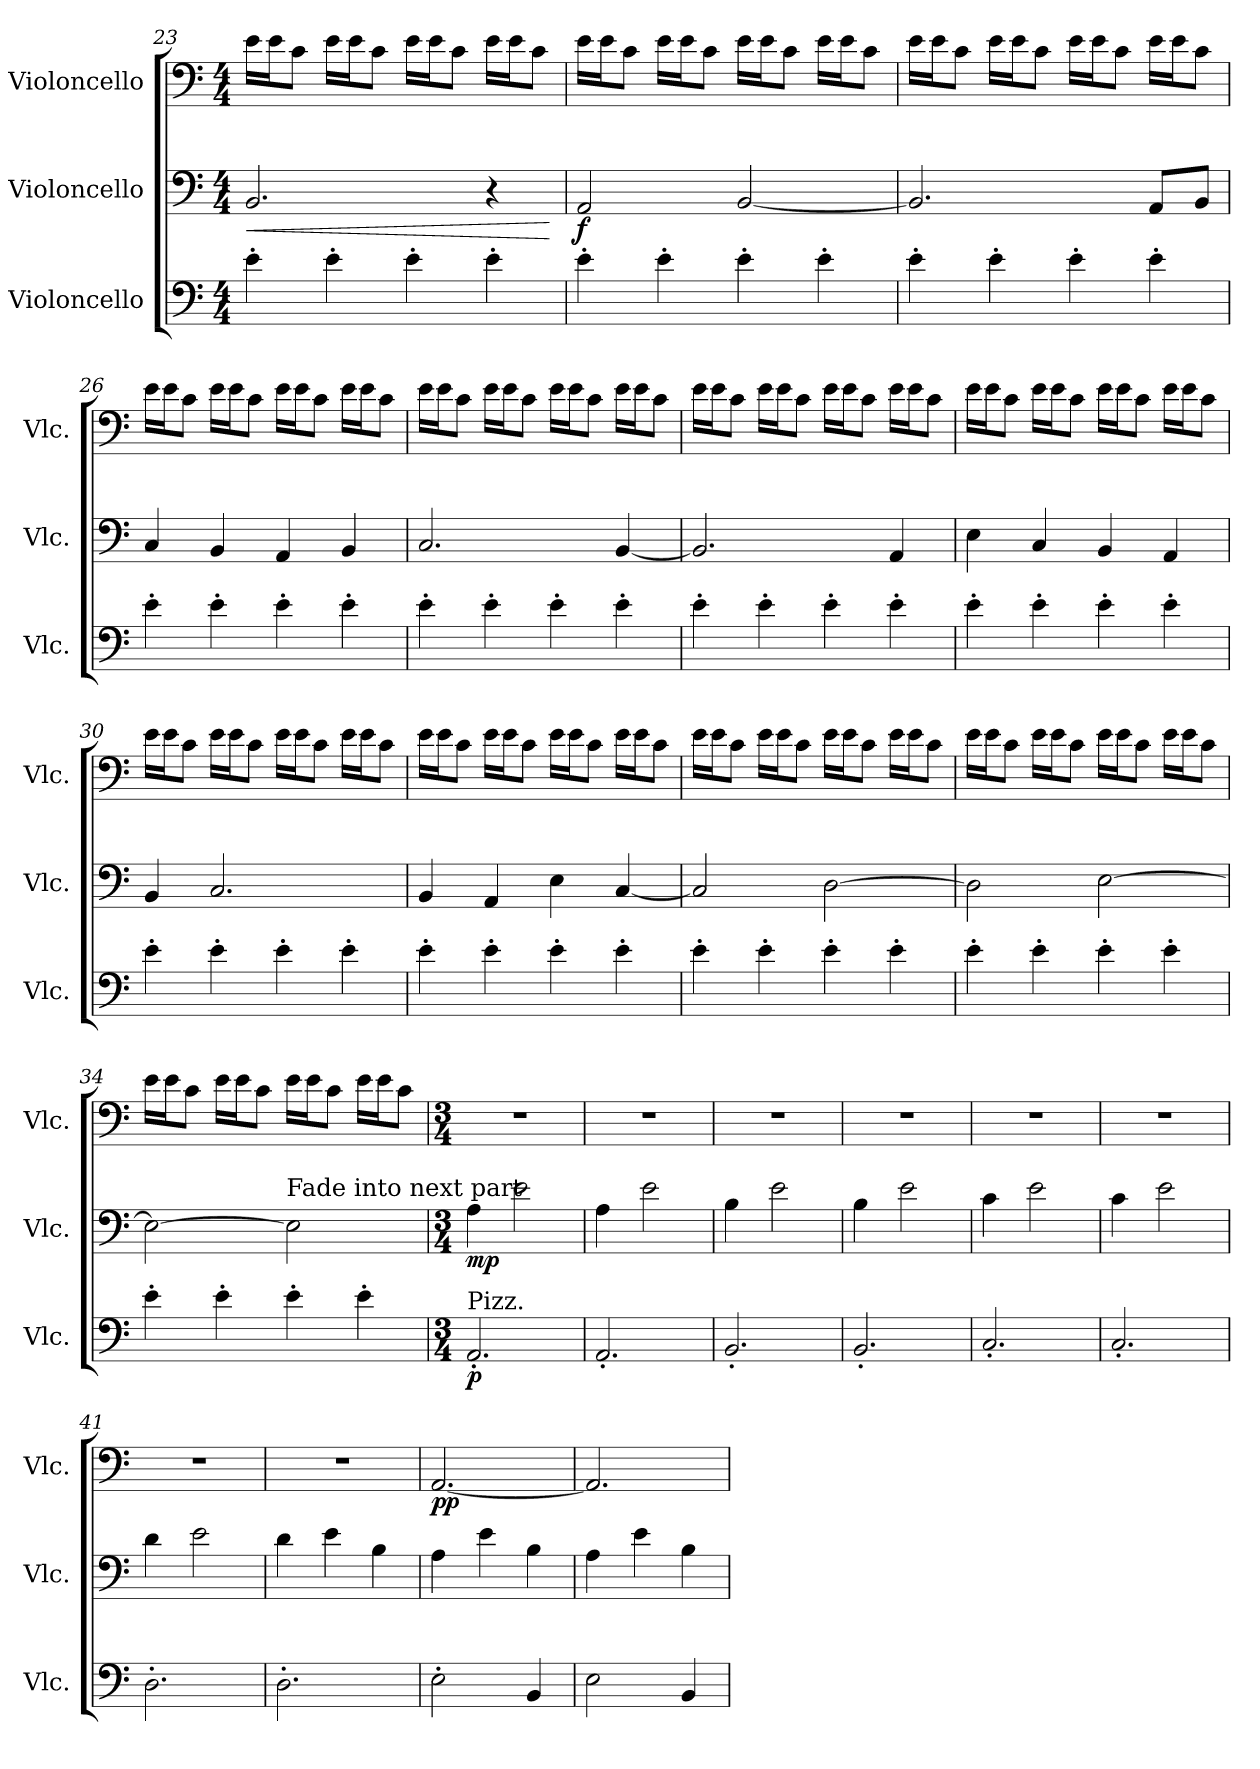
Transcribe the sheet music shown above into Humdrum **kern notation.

**kern	**dynam	**kern	**dynam	**kern	**dynam
*part3	*part3	*part2	*part2	*part1	*part1
*staff3	*staff3	*staff2	*staff2	*staff1	*staff1
*I"Violoncello	*	*I"Violoncello	*	*I"Violoncello	*
*I'Vlc.	*	*I'Vlc.	*	*I'Vlc.	*
!!LO:LB:g=z
*clefF4	*	*clefF4	*	*clefF4	*
*k[]	*	*k[]	*	*k[]	*
*M4/4	*	*M4/4	*	*M4/4	*
=23	=23	=23	=23	=23	=23
!	!	!	!LO:HP:b	!	!
4e'\	.	2.BB/	<	16e\LL	.
.	.	.	.	16e\J	.
.	.	.	.	8c\J	.
4e'\	.	.	.	16e\LL	.
.	.	.	.	16e\J	.
.	.	.	.	8c\J	.
4e'\	.	.	.	16e\LL	.
.	.	.	.	16e\J	.
.	.	.	.	8c\J	.
4e'\	.	4r	.	16e\LL	.
.	.	.	.	16e\J	.
.	.	.	.	8c\J	.
.	.	.	[	.	.
=24	=24	=24	=24	=24	=24
!	!	!	!LO:DY:b	!	!
4e'\	.	2AA/	f	16e\LL	.
.	.	.	.	16e\J	.
.	.	.	.	8c\J	.
4e'\	.	.	.	16e\LL	.
.	.	.	.	16e\J	.
.	.	.	.	8c\J	.
4e'\	.	[2BB/	.	16e\LL	.
.	.	.	.	16e\J	.
.	.	.	.	8c\J	.
4e'\	.	.	.	16e\LL	.
.	.	.	.	16e\J	.
.	.	.	.	8c\J	.
!!LO:LB:g=z
=25	=25	=25	=25	=25	=25
4e'\	.	2.BB/]	.	16e\LL	.
.	.	.	.	16e\J	.
.	.	.	.	8c\J	.
4e'\	.	.	.	16e\LL	.
.	.	.	.	16e\J	.
.	.	.	.	8c\J	.
4e'\	.	.	.	16e\LL	.
.	.	.	.	16e\J	.
.	.	.	.	8c\J	.
4e'\	.	8AA/L	.	16e\LL	.
.	.	.	.	16e\J	.
.	.	8BB/J	.	8c\J	.
=26	=26	=26	=26	=26	=26
4e'\	.	4C/	.	16e\LL	.
.	.	.	.	16e\J	.
.	.	.	.	8c\J	.
4e'\	.	4BB/	.	16e\LL	.
.	.	.	.	16e\J	.
.	.	.	.	8c\J	.
4e'\	.	4AA/	.	16e\LL	.
.	.	.	.	16e\J	.
.	.	.	.	8c\J	.
4e'\	.	4BB/	.	16e\LL	.
.	.	.	.	16e\J	.
.	.	.	.	8c\J	.
!!LO:PB:g=z
=27	=27	=27	=27	=27	=27
4e'\	.	2.C/	.	16e\LL	.
.	.	.	.	16e\J	.
.	.	.	.	8c\J	.
4e'\	.	.	.	16e\LL	.
.	.	.	.	16e\J	.
.	.	.	.	8c\J	.
4e'\	.	.	.	16e\LL	.
.	.	.	.	16e\J	.
.	.	.	.	8c\J	.
4e'\	.	[4BB/	.	16e\LL	.
.	.	.	.	16e\J	.
.	.	.	.	8c\J	.
=28	=28	=28	=28	=28	=28
4e'\	.	2.BB/]	.	16e\LL	.
.	.	.	.	16e\J	.
.	.	.	.	8c\J	.
4e'\	.	.	.	16e\LL	.
.	.	.	.	16e\J	.
.	.	.	.	8c\J	.
4e'\	.	.	.	16e\LL	.
.	.	.	.	16e\J	.
.	.	.	.	8c\J	.
4e'\	.	4AA/	.	16e\LL	.
.	.	.	.	16e\J	.
.	.	.	.	8c\J	.
!!LO:LB:g=z
=29	=29	=29	=29	=29	=29
4e'\	.	4E\	.	16e\LL	.
.	.	.	.	16e\J	.
.	.	.	.	8c\J	.
4e'\	.	4C/	.	16e\LL	.
.	.	.	.	16e\J	.
.	.	.	.	8c\J	.
4e'\	.	4BB/	.	16e\LL	.
.	.	.	.	16e\J	.
.	.	.	.	8c\J	.
4e'\	.	4AA/	.	16e\LL	.
.	.	.	.	16e\J	.
.	.	.	.	8c\J	.
=30	=30	=30	=30	=30	=30
4e'\	.	4BB/	.	16e\LL	.
.	.	.	.	16e\J	.
.	.	.	.	8c\J	.
4e'\	.	2.C/	.	16e\LL	.
.	.	.	.	16e\J	.
.	.	.	.	8c\J	.
4e'\	.	.	.	16e\LL	.
.	.	.	.	16e\J	.
.	.	.	.	8c\J	.
4e'\	.	.	.	16e\LL	.
.	.	.	.	16e\J	.
.	.	.	.	8c\J	.
!!LO:LB:g=z
=31	=31	=31	=31	=31	=31
4e'\	.	4BB/	.	16e\LL	.
.	.	.	.	16e\J	.
.	.	.	.	8c\J	.
4e'\	.	4AA/	.	16e\LL	.
.	.	.	.	16e\J	.
.	.	.	.	8c\J	.
4e'\	.	4E\	.	16e\LL	.
.	.	.	.	16e\J	.
.	.	.	.	8c\J	.
4e'\	.	[4C/	.	16e\LL	.
.	.	.	.	16e\J	.
.	.	.	.	8c\J	.
=32	=32	=32	=32	=32	=32
4e'\	.	2C/]	.	16e\LL	.
.	.	.	.	16e\J	.
.	.	.	.	8c\J	.
4e'\	.	.	.	16e\LL	.
.	.	.	.	16e\J	.
.	.	.	.	8c\J	.
4e'\	.	[2D\	.	16e\LL	.
.	.	.	.	16e\J	.
.	.	.	.	8c\J	.
4e'\	.	.	.	16e\LL	.
.	.	.	.	16e\J	.
.	.	.	.	8c\J	.
!!LO:LB:g=z
=33	=33	=33	=33	=33	=33
4e'\	.	2D\]	.	16e\LL	.
.	.	.	.	16e\J	.
.	.	.	.	8c\J	.
4e'\	.	.	.	16e\LL	.
.	.	.	.	16e\J	.
.	.	.	.	8c\J	.
4e'\	.	[2E\	.	16e\LL	.
.	.	.	.	16e\J	.
.	.	.	.	8c\J	.
4e'\	.	.	.	16e\LL	.
.	.	.	.	16e\J	.
.	.	.	.	8c\J	.
=34	=34	=34	=34	=34	=34
4e'\	.	2E\_	.	16e\LL	.
.	.	.	.	16e\J	.
.	.	.	.	8c\J	.
4e'\	.	.	.	16e\LL	.
.	.	.	.	16e\J	.
.	.	.	.	8c\J	.
!	!	!LO:TX:a:t=Fade into next part	!	!	!
4e'\	.	2E\]	.	16e\LL	.
.	.	.	.	16e\J	.
.	.	.	.	8c\J	.
4e'\	.	.	.	16e\LL	.
.	.	.	.	16e\J	.
.	.	.	.	8c\J	.
=35	=35	=35	=35	=35	=35
*M3/4	*	*M3/4	*	*M3/4	*
!LO:TX:a:t=Pizz.	!	!	!	!	!
!	!LO:DY:b	!	!LO:DY:b	!	!
2.AA'/	p	4A\	mp	2.r	.
.	.	2e\	.	.	.
=36	=36	=36	=36	=36	=36
2.AA'/	.	4A\	.	2.r	.
.	.	2e\	.	.	.
=37	=37	=37	=37	=37	=37
2.BB'/	.	4B\	.	2.r	.
.	.	2e\	.	.	.
!!LO:PB:g=z
=38	=38	=38	=38	=38	=38
2.BB'/	.	4B\	.	2.r	.
.	.	2e\	.	.	.
=39	=39	=39	=39	=39	=39
2.C'/	.	4c\	.	2.r	.
.	.	2e\	.	.	.
=40	=40	=40	=40	=40	=40
2.C'/	.	4c\	.	2.r	.
.	.	2e\	.	.	.
=41	=41	=41	=41	=41	=41
2.D'\	.	4d\	.	2.r	.
.	.	2e\	.	.	.
=42	=42	=42	=42	=42	=42
2.D'\	.	4d\	.	2.r	.
.	.	4e\	.	.	.
.	.	4B\	.	.	.
=43	=43	=43	=43	=43	=43
!	!	!	!	!	!LO:DY:b
2E'\	.	4A\	.	[2.AA/	pp
.	.	4e\	.	.	.
4BB/	.	4B\	.	.	.
=44	=44	=44	=44	=44	=44
2E\	.	4A\	.	2.AA/]	.
.	.	4e\	.	.	.
4BB/	.	4B\	.	.	.
=	=	=	=	=	=
*-	*-	*-	*-	*-	*-
